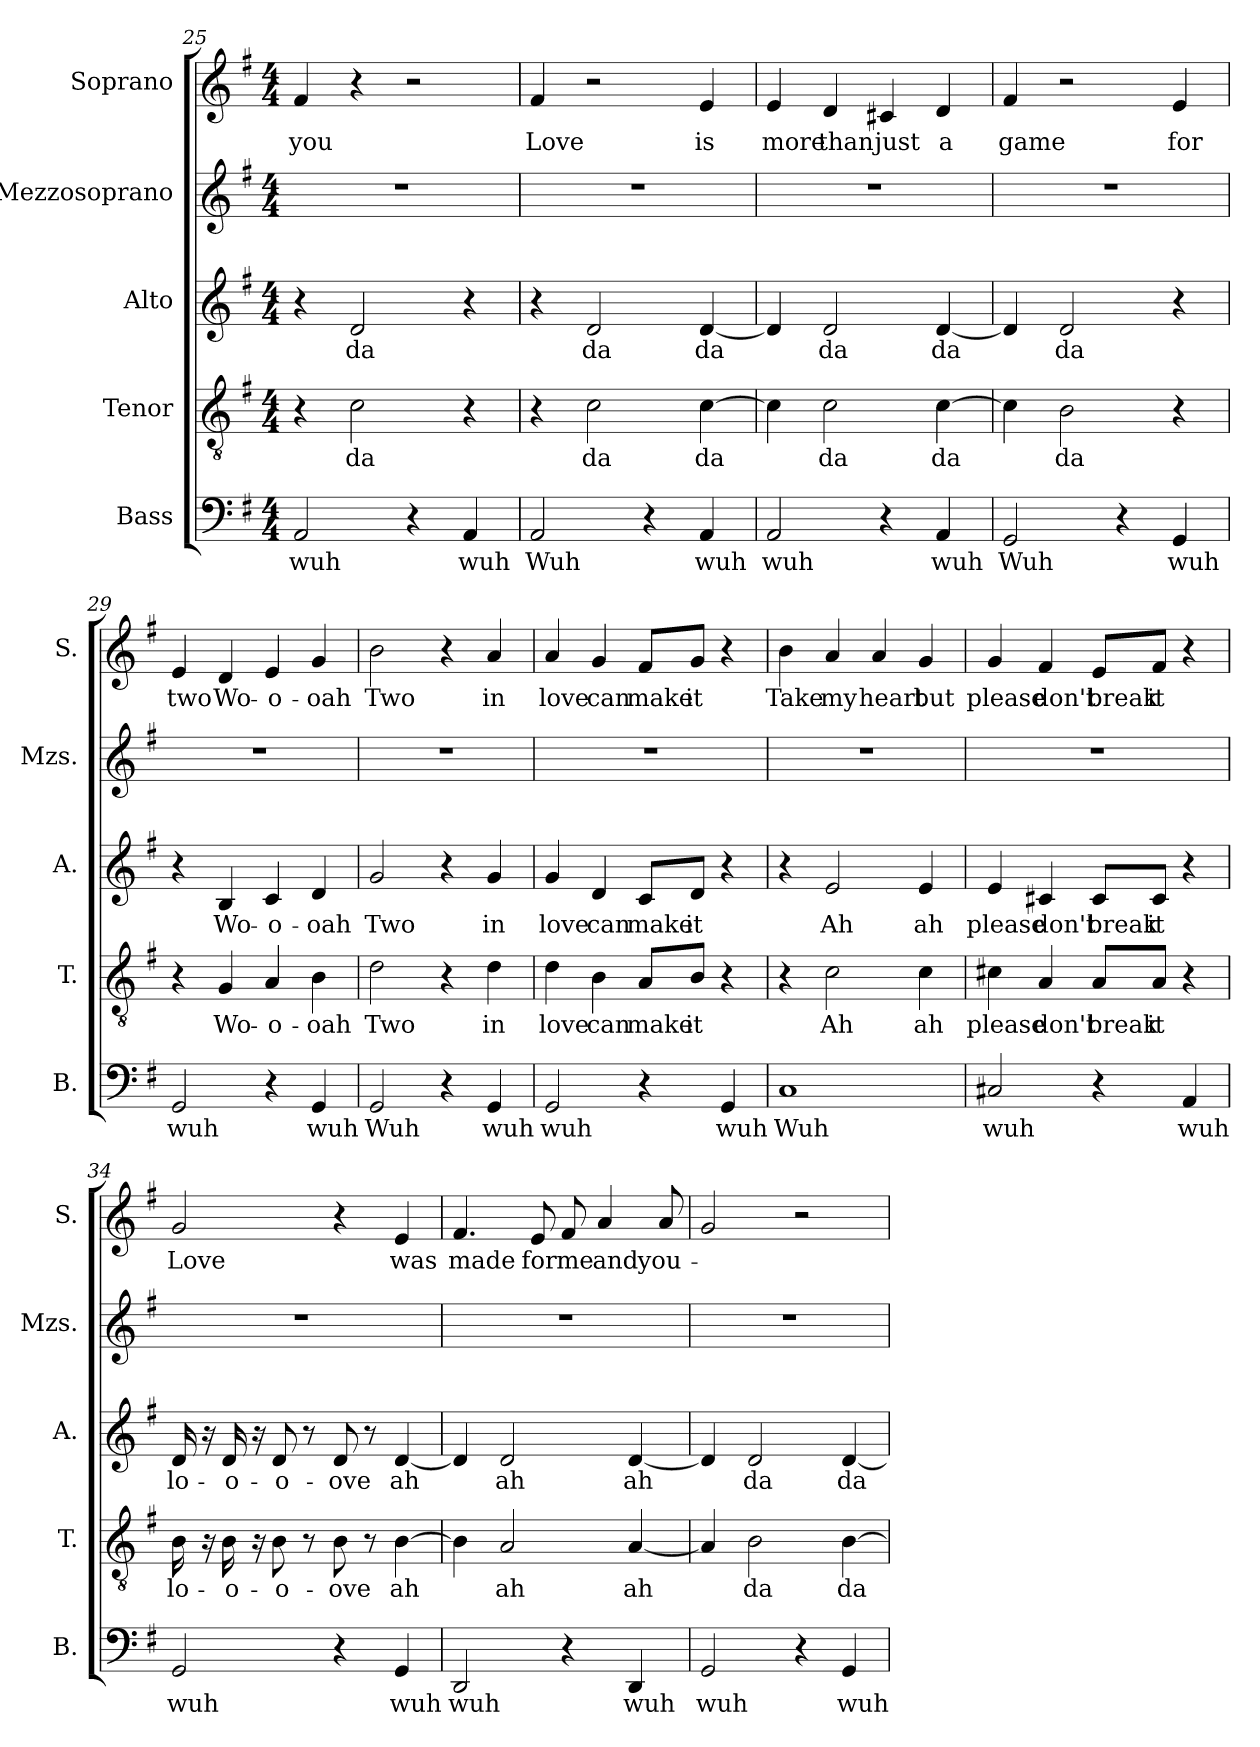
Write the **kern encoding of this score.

**kern	**text	**kern	**text	**kern	**text	**kern	**kern	**text
*part5	*part5	*part4	*part4	*part3	*part3	*part2	*part1	*part1
*staff5	*staff5	*staff4	*staff4	*staff3	*staff3	*staff2	*staff1	*staff1
*I"Bass	*	*I"Tenor	*	*I"Alto	*	*I"Mezzosoprano	*I"Soprano	*
*I'B.	*	*I'T.	*	*I'A.	*	*I'Mzs.	*I'S.	*
!!LO:PB:g=z
*clefF4	*	*clefGv2	*	*clefG2	*	*clefG2	*clefG2	*
*k[f#]	*	*k[f#]	*	*k[f#]	*	*k[f#]	*k[f#]	*
*G:	*	*G:	*	*G:	*	*G:	*G:	*
*M4/4	*	*M4/4	*	*M4/4	*	*M4/4	*M4/4	*
=25	=25	=25	=25	=25	=25	=25	=25	=25
2AA/	wuh	4r	.	4r	.	1r	4f#/	you
.	.	2c\	da	2d/	da	.	4r	.
4r	.	.	.	.	.	.	2r	.
4AA/	wuh	4r	.	4r	.	.	.	.
=26	=26	=26	=26	=26	=26	=26	=26	=26
2AA/	Wuh	4r	.	4r	.	1r	4f#/	Love
.	.	2c\	da	2d/	da	.	2r	.
4r	.	.	.	.	.	.	.	.
4AA/	wuh	[4c\	da	[4d/	da	.	4e/	is
=27	=27	=27	=27	=27	=27	=27	=27	=27
2AA/	wuh	4c\]	.	4d/]	.	1r	4e/	more
.	.	2c\	da	2d/	da	.	4d/	than
4r	.	.	.	.	.	.	4c#X/	just
4AA/	wuh	[4c\	da	[4d/	da	.	4d/	a
=28	=28	=28	=28	=28	=28	=28	=28	=28
2GG/	Wuh	4c\]	.	4d/]	.	1r	4f#/	game
.	.	2B\	da	2d/	da	.	2r	.
4r	.	.	.	.	.	.	.	.
4GG/	wuh	4r	.	4r	.	.	4e/	for
=29	=29	=29	=29	=29	=29	=29	=29	=29
2GG/	wuh	4r	.	4r	.	1r	4e/	two
.	.	4G/	Wo-	4B/	Wo-	.	4d/	Wo-
4r	.	4A/	-o-	4c/	-o-	.	4e/	-o-
4GG/	wuh	4B\	-oah	4d/	-oah	.	4g/	-oah
!!LO:PB:g=z
=30	=30	=30	=30	=30	=30	=30	=30	=30
2GG/	Wuh	2d\	Two	2g/	Two	1r	2b\	Two
4r	.	4r	.	4r	.	.	4r	.
4GG/	wuh	4d\	in	4g/	in	.	4a/	in
=31	=31	=31	=31	=31	=31	=31	=31	=31
2GG/	wuh	4d\	love	4g/	love	1r	4a/	love
.	.	4B\	can	4d/	can	.	4g/	can
4r	.	8A/L	make	8c/L	make	.	8f#/L	make
.	.	8B/J	it	8d/J	it	.	8g/J	it
4GG/	wuh	4r	.	4r	.	.	4r	.
=32	=32	=32	=32	=32	=32	=32	=32	=32
1C	Wuh	4r	.	4r	.	1r	4b\	Take
.	.	2c\	Ah	2e/	Ah	.	4a/	my
.	.	.	.	.	.	.	4a/	heart
.	.	4c\	ah	4e/	ah	.	4g/	but
=33	=33	=33	=33	=33	=33	=33	=33	=33
2C#X/	wuh	4c#X\	please	4e/	please	1r	4g/	please
.	.	4A/	don't	4c#X/	don't	.	4f#/	don't
4r	.	8A/L	break	8c#/L	break	.	8e/L	break
.	.	8A/J	it	8c#/J	it	.	8f#/J	it
4AA/	wuh	4r	.	4r	.	.	4r	.
!!LO:PB:g=z
=34	=34	=34	=34	=34	=34	=34	=34	=34
2GG/	wuh	16B\	lo-	16d/	lo-	1r	2g/	Love
.	.	16r	.	16r	.	.	.	.
.	.	16B\	-o-	16d/	-o-	.	.	.
.	.	16r	.	16r	.	.	.	.
.	.	8B\	-o-	8d/	-o-	.	.	.
.	.	8r	.	8r	.	.	.	.
4r	.	8B\	-ove	8d/	-ove	.	4r	.
.	.	8r	.	8r	.	.	.	.
4GG/	wuh	[4B\	ah	[4d/	ah	.	4e/	was
=35	=35	=35	=35	=35	=35	=35	=35	=35
2DD/	wuh	4B\]	.	4d/]	.	1r	4.f#/	made
.	.	2A/	ah	2d/	ah	.	.	.
.	.	.	.	.	.	.	8e/	for
4r	.	.	.	.	.	.	8f#/	me
.	.	.	.	.	.	.	4a/	and
4DD/	wuh	[4A/	ah	[4d/	ah	.	.	.
.	.	.	.	.	.	.	8a/	you-
=36	=36	=36	=36	=36	=36	=36	=36	=36
2GG/	wuh	4A/]	.	4d/]	.	1r	2g/	.
.	.	2B\	da	2d/	da	.	.	.
4r	.	.	.	.	.	.	2r	.
4GG/	wuh	[4B\	da	[4d/	da	.	.	.
=	=	=	=	=	=	=	=	=
*-	*-	*-	*-	*-	*-	*-	*-	*-
